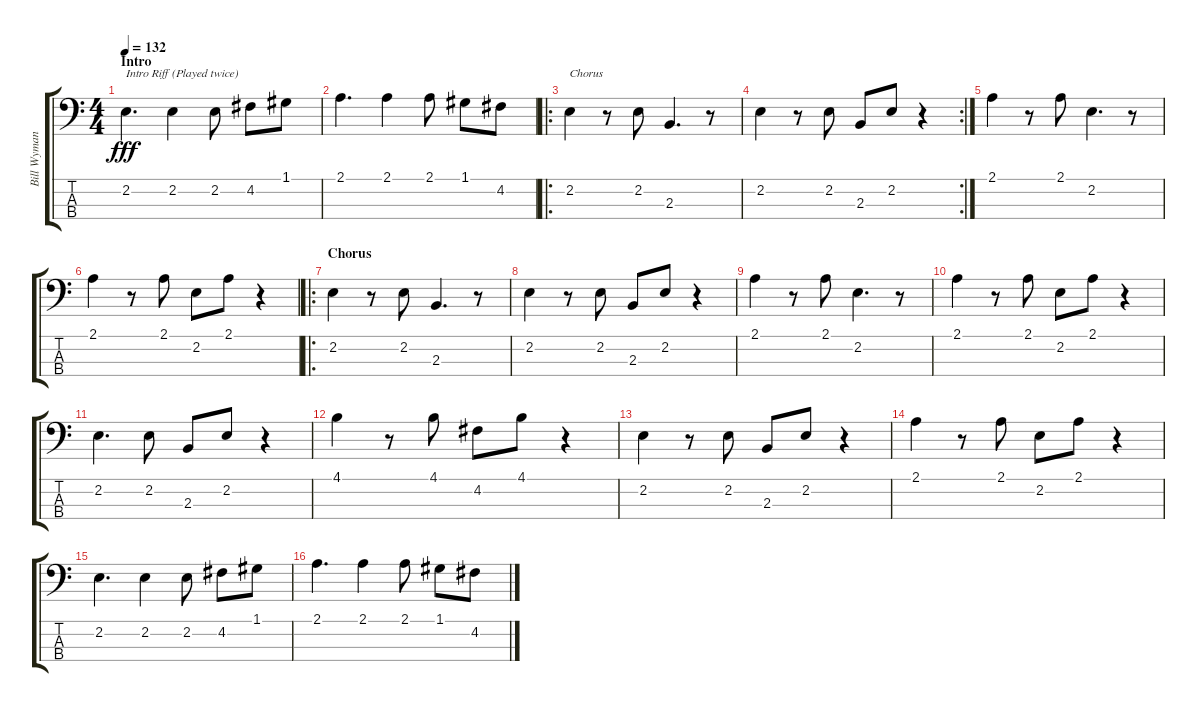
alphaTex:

\track ("Bill Wyman" "Bill Wyman") {instrument electricbasspick}
\staff {score tabs}
\tuning (G2 D2 A1 E1) {hide}
\ts (4 4)
\section ("" "Intro")
\tempo 132
\clef f4
\ks c
2.2.4{d txt "Intro Riff (Played twice)" dy fff instrument electricbasspick} 2.2.4{txt " "} 2.2.8{txt " "} 4.2.8{txt " "} 1.1.8{txt " "} |
2.1.4{d} 2.1.4 2.1.8 1.1.8 4.2.8 |
\ro
2.2.4{txt "Chorus"} r.8 2.2.8 2.3.4{d} r.8 |
\rc 2
2.2.4 r.8 2.2.8 2.3.8 2.2.8 r.4 |
2.1.4{txt " "} r.8 2.1.8 2.2.4{d} r.8 |
2.1.4 r.8 2.1.8 2.2.8 2.1.8 r.4 |
\ro
\section ("" "Chorus")
2.2.4{txt " "} r.8 2.2.8 2.3.4{d} r.8 |
2.2.4 r.8 2.2.8 2.3.8 2.2.8 r.4 |
2.1.4{txt " "} r.8 2.1.8 2.2.4{d} r.8 |
2.1.4 r.8 2.1.8 2.2.8 2.1.8 r.4 |
2.2.4{d} 2.2.8 2.3.8 2.2.8 r.4 |
4.1.4 r.8 4.1.8 4.2.8 4.1.8 r.4 |
2.2.4 r.8 2.2.8 2.3.8 2.2.8 r.4 |
2.1.4 r.8 2.1.8 2.2.8 2.1.8 r.4 |
2.2.4{d txt " "} 2.2.4{txt " "} 2.2.8{txt " "} 4.2.8{txt " "} 1.1.8{txt " "} |
2.1.4{d} 2.1.4 2.1.8 1.1.8 4.2.8
